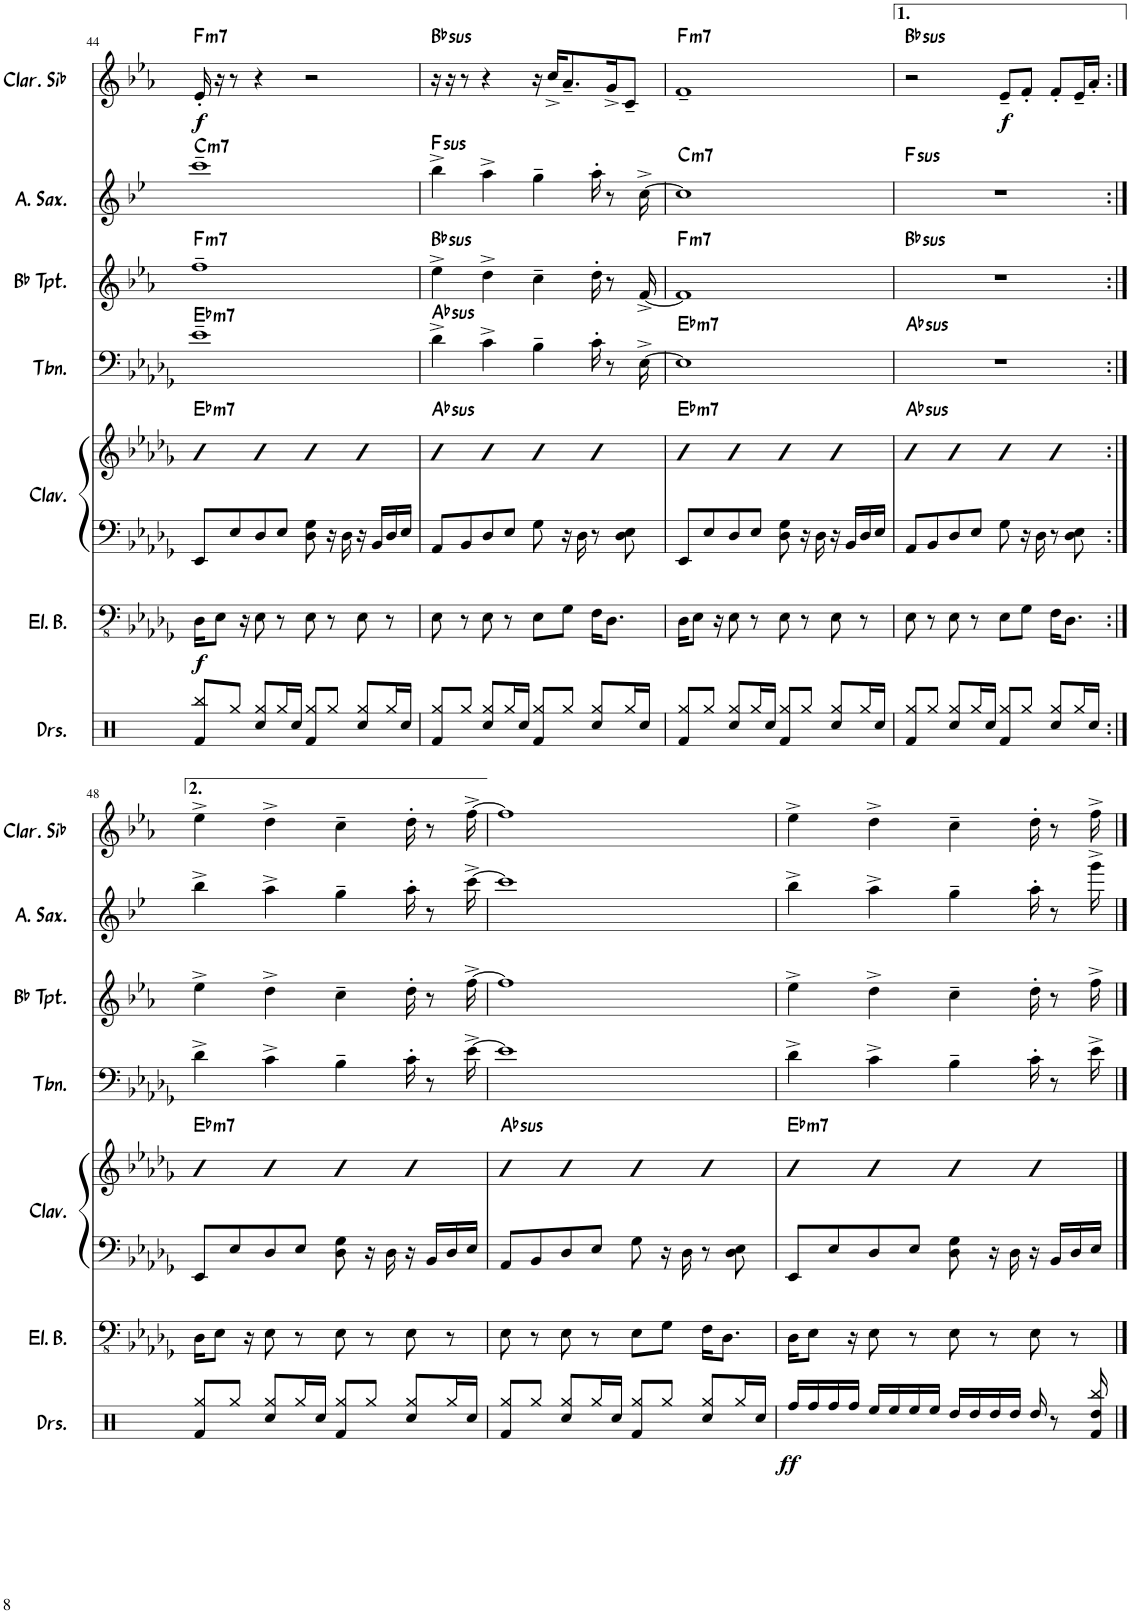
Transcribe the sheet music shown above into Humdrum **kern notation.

**kern	**dynam	**kern	**kern	**harte	**kern	**harte	**kern	**harte	**kern	**harte	**kern	**dynam	**harte
*part6	*part6	*part5	*part5	*part5	*part4	*part4	*part3	*part3	*part2	*part2	*part1	*part1	*part1
*staff7	*staff7	*staff6	*staff5	*	*staff4	*	*staff3	*	*staff2	*	*staff1	*staff1	*
*I"Electric Bass	*	*I"Clavinet	*	*	*I"Trombone	*	*I"Bb Trumpet	*	*I"Alto Saxophone	*	*I"Clarinette en Sib	*	*
*I'El. B.	*	*I'Clav.	*	*	*I'Tbn.	*	*I'Bb Tpt.	*	*I'A. Sax.	*	*I'Clar. Sib	*	*
!!LO:PB:g=z
*clefFv4	*	*clefF4	*clefG2	*	*clefF4	*	*clefG2	*	*clefG2	*	*clefG2	*	*
*	*	*	*	*	*	*	*Trd1c2	*	*Trd5c9	*	*Trd1c2	*	*
*k[b-e-a-d-g-]	*	*k[b-e-a-d-g-]	*k[b-e-a-d-g-]	*	*k[b-e-a-d-g-]	*	*k[b-e-a-]	*	*k[b-e-]	*	*k[b-e-a-]	*	*
*M4/4	*	*M4/4	*M4/4	*	*M4/4	*	*M4/4	*	*M4/4	*	*M4/4	*	*
*met(c)	*	*met(c)	*met(c)	*	*met(c)	*	*met(c)	*	*met(c)	*	*met(c)	*	*
=44	=44	=44	=44	=44	=44	=44	=44	=44	=44	=44	=44	=44	=44
!	!LO:DY:b	!	!	!LO:H:kt=m7	!	!LO:H:kt=m7	!	!LO:H:kt=m7	!	!LO:H:kt=m7	!	!LO:DY:b	!LO:H:kt=m7
16DD-\KL	f	8EE-/L	4cc	Eb:min7	1e-~	Eb:min7	1ff~	F:min7	1ccc~	C:min7	16e-'/	f	F:min7
8EE-\J	.	.	.	.	.	.	.	.	.	.	16r	.	.
.	.	8E-/	.	.	.	.	.	.	.	.	8r	.	.
16r	.	.	.	.	.	.	.	.	.	.	.	.	.
8EE-\	.	8D-/	4cc	.	.	.	.	.	.	.	4r	.	.
8r	.	8E-/J	.	.	.	.	.	.	.	.	.	.	.
8EE-\	.	8D-\ 8G-\	4cc	.	.	.	.	.	.	.	2r	.	.
8r	.	16r	.	.	.	.	.	.	.	.	.	.	.
.	.	16D-\	.	.	.	.	.	.	.	.	.	.	.
8EE-\	.	16r	4cc	.	.	.	.	.	.	.	.	.	.
.	.	16BB-/LL	.	.	.	.	.	.	.	.	.	.	.
8r	.	16D-/	.	.	.	.	.	.	.	.	.	.	.
.	.	16E-/JJ	.	.	.	.	.	.	.	.	.	.	.
=45	=45	=45	=45	=45	=45	=45	=45	=45	=45	=45	=45	=45	=45
!	!	!	!	!LO:H:kt=sus	!	!LO:H:kt=sus	!	!LO:H:kt=sus	!	!LO:H:kt=sus	!	!	!LO:H:kt=sus
8EE-\	.	8AA-/L	4cc	Ab:sus4	4d-^\	Ab:sus4	4ee-^\	Bb:sus4	4bb-^\	F:sus4	16r	.	Bb:sus4
.	.	.	.	.	.	.	.	.	.	.	16r	.	.
8r	.	8BB-/	.	.	.	.	.	.	.	.	8r	.	.
8EE-\	.	8D-/	4cc	.	4c^\	.	4dd^\	.	4aa^\	.	4r	.	.
8r	.	8E-/J	.	.	.	.	.	.	.	.	.	.	.
8EE-\L	.	8G-\	4cc	.	4B-~\	.	4cc~\	.	4gg~\	.	16r	.	.
.	.	.	.	.	.	.	.	.	.	.	16cc^/KL	.	.
8GG-\J	.	16r	.	.	.	.	.	.	.	.	8.a-~/	.	.
.	.	16D-\	.	.	.	.	.	.	.	.	.	.	.
16FF\KL	.	8r	4cc	.	16c'\	.	16dd'\	.	16aa'\	.	.	.	.
8.DD-\J	.	.	.	.	8r	.	8r	.	8r	.	16g^/K	.	.
.	.	8D-\ 8E-\	.	.	.	.	.	.	.	.	8c~/J	.	.
.	.	.	.	.	[16E-^\	.	[16f^/	.	[16cc^\	.	.	.	.
=46	=46	=46	=46	=46	=46	=46	=46	=46	=46	=46	=46	=46	=46
!	!	!	!	!LO:H:kt=m7	!	!LO:H:kt=m7	!	!LO:H:kt=m7	!	!LO:H:kt=m7	!	!	!LO:H:kt=m7
16DD-\KL	.	8EE-/L	4cc	Eb:min7	1E-]	Eb:min7	1f]	F:min7	1cc]	C:min7	1f~	.	F:min7
8EE-\J	.	.	.	.	.	.	.	.	.	.	.	.	.
.	.	8E-/	.	.	.	.	.	.	.	.	.	.	.
16r	.	.	.	.	.	.	.	.	.	.	.	.	.
8EE-\	.	8D-/	4cc	.	.	.	.	.	.	.	.	.	.
8r	.	8E-/J	.	.	.	.	.	.	.	.	.	.	.
8EE-\	.	8D-\ 8G-\	4cc	.	.	.	.	.	.	.	.	.	.
8r	.	16r	.	.	.	.	.	.	.	.	.	.	.
.	.	16D-\	.	.	.	.	.	.	.	.	.	.	.
8EE-\	.	16r	4cc	.	.	.	.	.	.	.	.	.	.
.	.	16BB-/LL	.	.	.	.	.	.	.	.	.	.	.
8r	.	16D-/	.	.	.	.	.	.	.	.	.	.	.
.	.	16E-/JJ	.	.	.	.	.	.	.	.	.	.	.
=47	=47	=47	=47	=47	=47	=47	=47	=47	=47	=47	=47	=47	=47
!	!	!	!	!LO:H:kt=sus	!	!LO:H:kt=sus	!	!LO:H:kt=sus	!	!LO:H:kt=sus	!	!	!LO:H:kt=sus
8EE-\	.	8AA-/L	4cc	Ab:sus4	1r	Ab:sus4	1r	Bb:sus4	1r	F:sus4	2r	.	Bb:sus4
8r	.	8BB-/	.	.	.	.	.	.	.	.	.	.	.
8EE-\	.	8D-/	4cc	.	.	.	.	.	.	.	.	.	.
8r	.	8E-/J	.	.	.	.	.	.	.	.	.	.	.
!	!	!	!	!	!	!	!	!	!	!	!	!LO:DY:b	!
8EE-\L	.	8G-\	4cc	.	.	.	.	.	.	.	8e-~/L	f	.
8GG-\J	.	16r	.	.	.	.	.	.	.	.	8f'/J	.	.
.	.	16D-\	.	.	.	.	.	.	.	.	.	.	.
16FF\KL	.	8r	4cc	.	.	.	.	.	.	.	8f'/L	.	.
8.DD-\J	.	.	.	.	.	.	.	.	.	.	.	.	.
.	.	8D-\ 8E-\	.	.	.	.	.	.	.	.	16e-~/L	.	.
.	.	.	.	.	.	.	.	.	.	.	16a-'/JJ	.	.
!!LO:LB:g=z
=48:|!	=48:|!	=48:|!	=48:|!	=48:|!	=48:|!	=48:|!	=48:|!	=48:|!	=48:|!	=48:|!	=48:|!	=48:|!	=48:|!
!	!	!	!	!LO:H:kt=m7	!	!	!	!	!	!	!	!	!
16DD-\KL	.	8EE-/L	4cc	Eb:min7	4d-^\	.	4ee-^\	.	4bb-^\	.	4ee-^\	.	.
8EE-\J	.	.	.	.	.	.	.	.	.	.	.	.	.
.	.	8E-/	.	.	.	.	.	.	.	.	.	.	.
16r	.	.	.	.	.	.	.	.	.	.	.	.	.
8EE-\	.	8D-/	4cc	.	4c^\	.	4dd^\	.	4aa^\	.	4dd^\	.	.
8r	.	8E-/J	.	.	.	.	.	.	.	.	.	.	.
8EE-\	.	8D-\ 8G-\	4cc	.	4B-~\	.	4cc~\	.	4gg~\	.	4cc~\	.	.
8r	.	16r	.	.	.	.	.	.	.	.	.	.	.
.	.	16D-\	.	.	.	.	.	.	.	.	.	.	.
8EE-\	.	16r	4cc	.	16c'\	.	16dd'\	.	16aa'\	.	16dd'\	.	.
.	.	16BB-/LL	.	.	8r	.	8r	.	8r	.	8r	.	.
8r	.	16D-/	.	.	.	.	.	.	.	.	.	.	.
.	.	16E-/JJ	.	.	[16e-^\	.	[16ff^\	.	[16ccc^\	.	[16ff^\	.	.
=49	=49	=49	=49	=49	=49	=49	=49	=49	=49	=49	=49	=49	=49
!	!	!	!	!LO:H:kt=sus	!	!	!	!	!	!	!	!	!
8EE-\	.	8AA-/L	4cc	Ab:sus4	1e-]	.	1ff]	.	1ccc]	.	1ff]	.	.
8r	.	8BB-/	.	.	.	.	.	.	.	.	.	.	.
8EE-\	.	8D-/	4cc	.	.	.	.	.	.	.	.	.	.
8r	.	8E-/J	.	.	.	.	.	.	.	.	.	.	.
8EE-\L	.	8G-\	4cc	.	.	.	.	.	.	.	.	.	.
8GG-\J	.	16r	.	.	.	.	.	.	.	.	.	.	.
.	.	16D-\	.	.	.	.	.	.	.	.	.	.	.
16FF\KL	.	8r	4cc	.	.	.	.	.	.	.	.	.	.
8.DD-\J	.	.	.	.	.	.	.	.	.	.	.	.	.
.	.	8D-\ 8E-\	.	.	.	.	.	.	.	.	.	.	.
=50	=50	=50	=50	=50	=50	=50	=50	=50	=50	=50	=50	=50	=50
!	!	!	!	!LO:H:kt=m7	!	!	!	!	!	!	!	!	!
16DD-\KL	.	8EE-/L	4cc	Eb:min7	4d-^\	.	4ee-^\	.	4bb-^\	.	4ee-^\	.	.
8EE-\J	.	.	.	.	.	.	.	.	.	.	.	.	.
.	.	8E-/	.	.	.	.	.	.	.	.	.	.	.
16r	.	.	.	.	.	.	.	.	.	.	.	.	.
8EE-\	.	8D-/	4cc	.	4c^\	.	4dd^\	.	4aa^\	.	4dd^\	.	.
8r	.	8E-/J	.	.	.	.	.	.	.	.	.	.	.
8EE-\	.	8D-\ 8G-\	4cc	.	4B-~\	.	4cc~\	.	4gg~\	.	4cc~\	.	.
8r	.	16r	.	.	.	.	.	.	.	.	.	.	.
.	.	16D-\	.	.	.	.	.	.	.	.	.	.	.
8EE-\	.	16r	4cc	.	16c'\	.	16dd'\	.	16aa'\	.	16dd'\	.	.
.	.	16BB-/LL	.	.	8r	.	8r	.	8r	.	8r	.	.
8r	.	16D-/	.	.	.	.	.	.	.	.	.	.	.
.	.	16E-/JJ	.	.	16e-^\	.	16ff^\	.	16ggg^\	.	16ff^\	.	.
==	==	==	==	==	==	==	==	==	==	==	==	==	==
*-	*-	*-	*-	*-	*-	*-	*-	*-	*-	*-	*-	*-	*-
